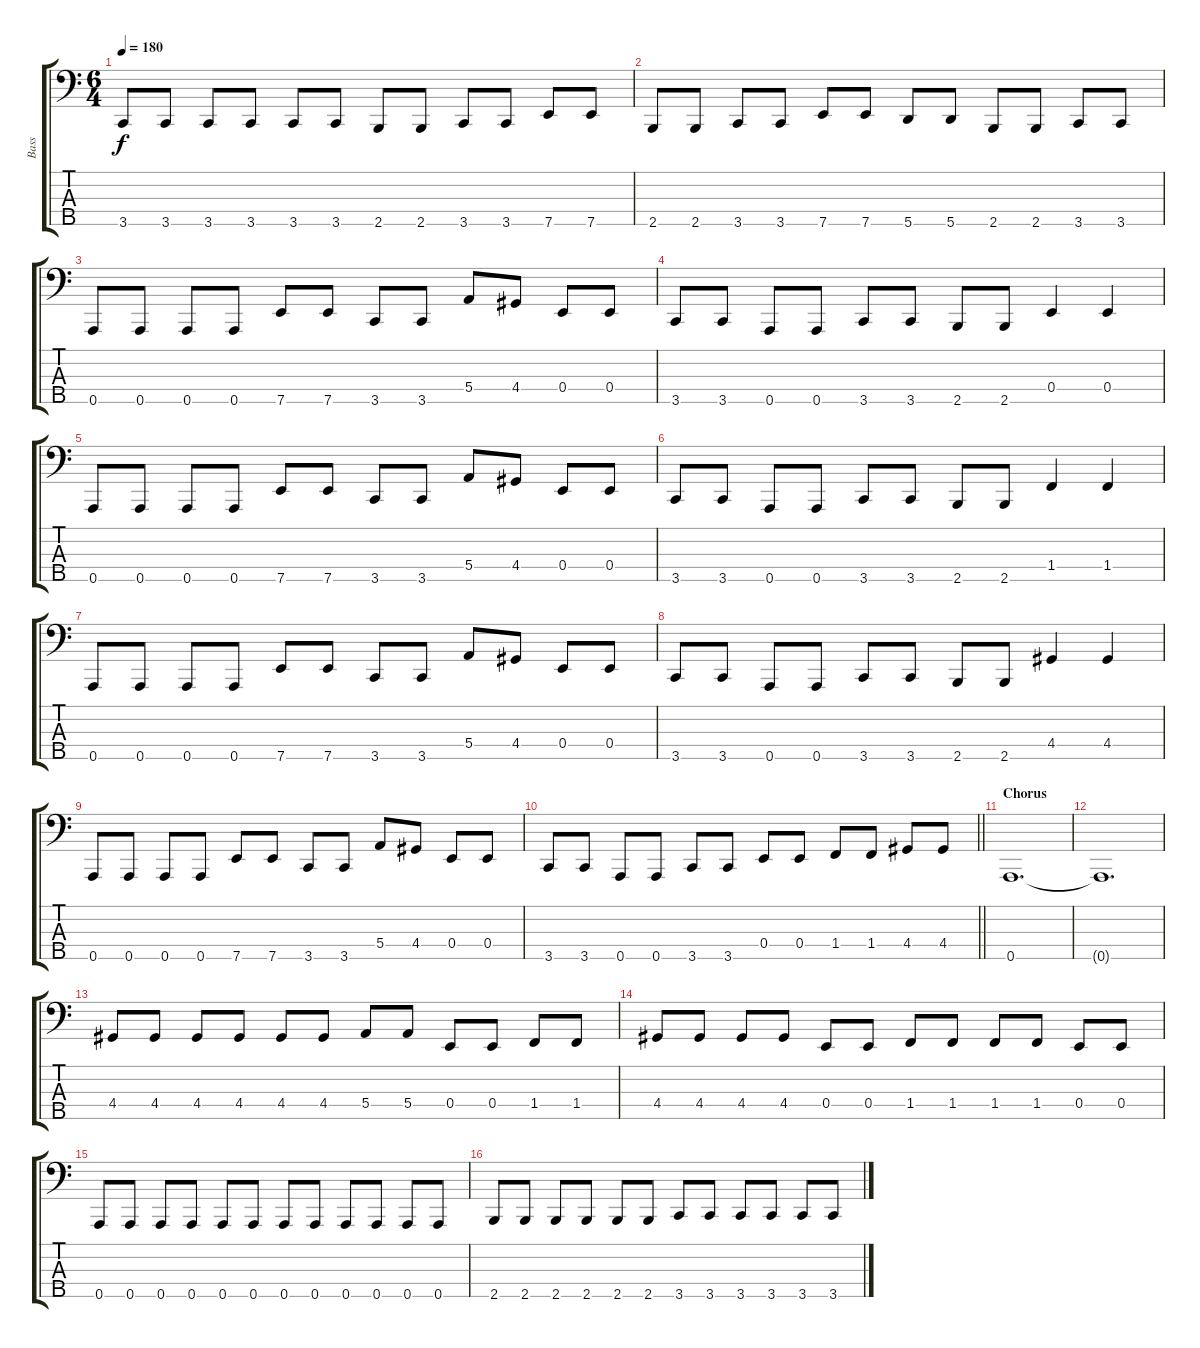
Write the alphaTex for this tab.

\track ("Bass" "Bass") {instrument electricbasspick}
\staff {score tabs}
\tuning (G2 D2 A1 E1 A0) {hide}
\ts (6 4)
\tempo 180
\clef f4
\ks c
3.5.8{dy f} 3.5.8 3.5.8 3.5.8 3.5.8 3.5.8 2.5.8 2.5.8 3.5.8 3.5.8 7.5.8 7.5.8 |
2.5.8 2.5.8 3.5.8 3.5.8 7.5.8 7.5.8 5.5.8 5.5.8 2.5.8 2.5.8 3.5.8 3.5.8 |
0.5.8 0.5.8 0.5.8 0.5.8 7.5.8 7.5.8 3.5.8 3.5.8 5.4.8 4.4.8 0.4.8 0.4.8 |
3.5.8 3.5.8 0.5.8 0.5.8 3.5.8 3.5.8 2.5.8 2.5.8 0.4.4 0.4.4 |
0.5.8 0.5.8 0.5.8 0.5.8 7.5.8 7.5.8 3.5.8 3.5.8 5.4.8 4.4.8 0.4.8 0.4.8 |
3.5.8 3.5.8 0.5.8 0.5.8 3.5.8 3.5.8 2.5.8 2.5.8 1.4.4 1.4.4 |
0.5.8 0.5.8 0.5.8 0.5.8 7.5.8 7.5.8 3.5.8 3.5.8 5.4.8 4.4.8 0.4.8 0.4.8 |
3.5.8 3.5.8 0.5.8 0.5.8 3.5.8 3.5.8 2.5.8 2.5.8 4.4.4 4.4.4 |
0.5.8 0.5.8 0.5.8 0.5.8 7.5.8 7.5.8 3.5.8 3.5.8 5.4.8 4.4.8 0.4.8 0.4.8 |
\barLineRight lightlight
3.5.8 3.5.8 0.5.8 0.5.8 3.5.8 3.5.8 0.4.8 0.4.8 1.4.8 1.4.8 4.4.8 4.4.8 |
\section ("" "Chorus")
0.5.1{d} |
0.5{t}.1{d} |
4.4.8 4.4.8 4.4.8 4.4.8 4.4.8 4.4.8 5.4.8 5.4.8 0.4.8 0.4.8 1.4.8 1.4.8 |
4.4.8 4.4.8 4.4.8 4.4.8 0.4.8 0.4.8 1.4.8 1.4.8 1.4.8 1.4.8 0.4.8 0.4.8 |
0.5.8 0.5.8 0.5.8 0.5.8 0.5.8 0.5.8 0.5.8 0.5.8 0.5.8 0.5.8 0.5.8 0.5.8 |
2.5.8 2.5.8 2.5.8 2.5.8 2.5.8 2.5.8 3.5.8 3.5.8 3.5.8 3.5.8 3.5.8 3.5.8
